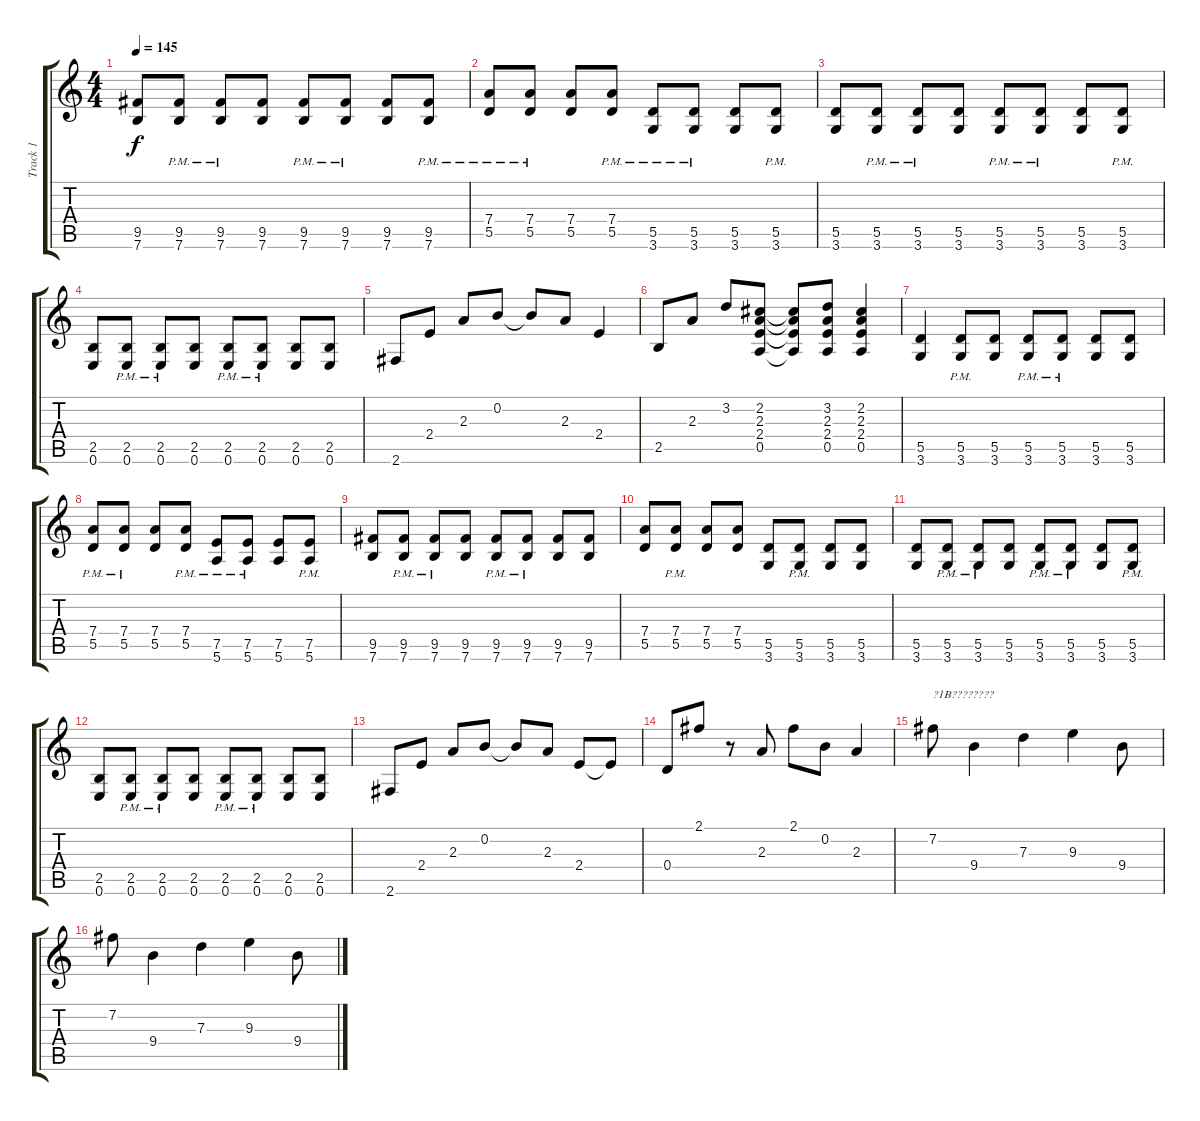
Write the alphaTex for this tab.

\track ("Track 1" "Track 1") {instrument overdrivenguitar}
\staff {score tabs}
\tuning (E4 B3 G3 D3 A2 E2) {hide}
\ts (4 4)
\tempo 145
\clef g2
\ks c
(9.5 7.6).8{dy f} (9.5{pm} 7.6{pm}).8 (9.5{pm} 7.6{pm}).8 (9.5 7.6).8 (9.5{pm} 7.6{pm}).8 (9.5{pm} 7.6{pm}).8 (9.5 7.6).8 (9.5{pm} 7.6{pm}).8 |
(7.4{pm} 5.5{pm}).8 (7.4{pm} 5.5{pm}).8 (7.4 5.5).8 (7.4{pm} 5.5{pm}).8 (5.5{pm} 3.6{pm}).8 (5.5{pm} 3.6{pm}).8 (5.5 3.6).8 (5.5{pm} 3.6{pm}).8 |
(5.5 3.6).8 (5.5{pm} 3.6{pm}).8 (5.5{pm} 3.6{pm}).8 (5.5 3.6).8 (5.5{pm} 3.6{pm}).8 (5.5{pm} 3.6{pm}).8 (5.5 3.6).8 (5.5{pm} 3.6{pm}).8 |
(2.5 0.6).8 (2.5{pm} 0.6{pm}).8 (2.5{pm} 0.6{pm}).8 (2.5 0.6).8 (2.5{pm} 0.6{pm}).8 (2.5{pm} 0.6{pm}).8 (2.5 0.6).8 (2.5 0.6).8 |
2.6.8 2.4.8 2.3.8 0.2.8 0.2{t}.8 2.3.8 2.4.4 |
2.5.8 2.3.8 3.2.8 (2.2 2.3 2.4 0.5).8 (2.2{t} 2.3{t} 2.4{t} 0.5{t}).8 (3.2 2.3 2.4 0.5).8 (2.2 2.3 2.4 0.5).4 |
(5.5 3.6).4 (5.5{pm} 3.6{pm}).8 (5.5 3.6).8 (5.5{pm} 3.6{pm}).8 (5.5{pm} 3.6{pm}).8 (5.5 3.6).8 (5.5 3.6).8 |
(7.4{pm} 5.5{pm}).8 (7.4{pm} 5.5{pm}).8 (7.4 5.5).8 (7.4{pm} 5.5{pm}).8 (7.5{pm} 5.6{pm}).8 (7.5{pm} 5.6{pm}).8 (7.5 5.6).8 (7.5{pm} 5.6{pm}).8 |
(9.5 7.6).8 (9.5{pm} 7.6{pm}).8 (9.5{pm} 7.6{pm}).8 (9.5 7.6).8 (9.5{pm} 7.6{pm}).8 (9.5{pm} 7.6{pm}).8 (9.5 7.6).8 (9.5 7.6).8 |
(7.4 5.5).8 (7.4{pm} 5.5{pm}).8 (7.4 5.5).8 (7.4 5.5).8 (5.5 3.6).8 (5.5{pm} 3.6{pm}).8 (5.5 3.6).8 (5.5 3.6).8 |
(5.5 3.6).8 (5.5{pm} 3.6{pm}).8 (5.5{pm} 3.6{pm}).8 (5.5 3.6).8 (5.5{pm} 3.6{pm}).8 (5.5{pm} 3.6{pm}).8 (5.5 3.6).8 (5.5{pm} 3.6{pm}).8 |
(2.5 0.6).8 (2.5{pm} 0.6{pm}).8 (2.5{pm} 0.6{pm}).8 (2.5 0.6).8 (2.5{pm} 0.6{pm}).8 (2.5{pm} 0.6{pm}).8 (2.5 0.6).8 (2.5 0.6).8 |
2.6.8 2.4.8 2.3.8 0.2.8 0.2{t}.8 2.3.8 2.4.8 2.4{t}.8 |
0.4.8 2.1.8 r.8 2.3.8 2.1.8 0.2.8 2.3.4 |
7.2.8{txt "?1B????????"} 9.4.4 7.3.4 9.3.4 9.4.8 |
7.2.8 9.4.4 7.3.4 9.3.4 9.4.8
